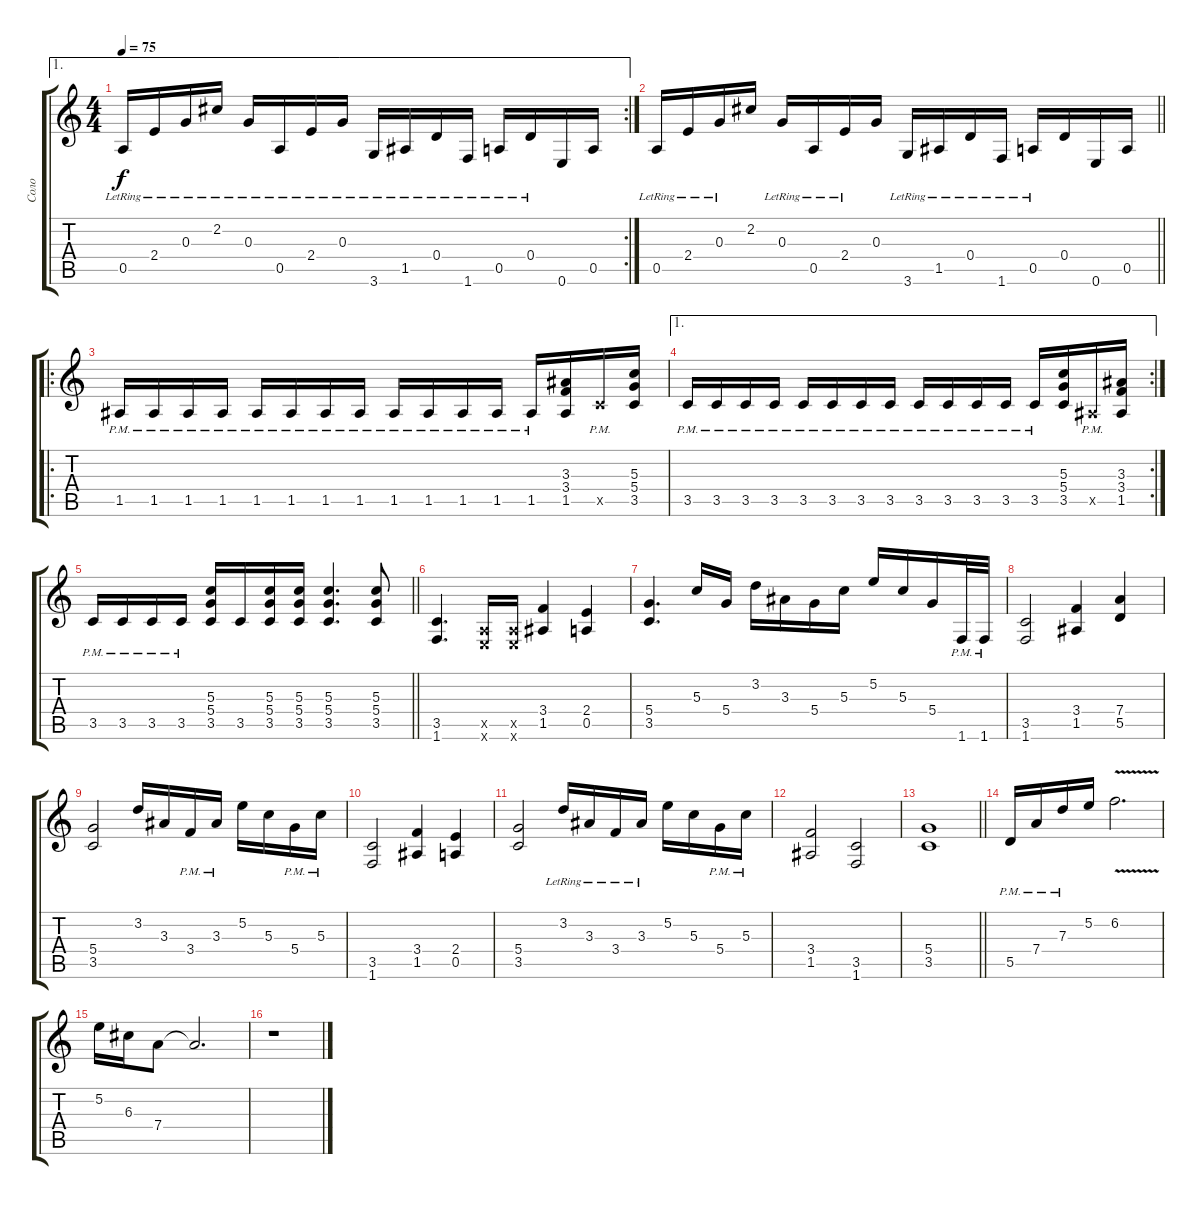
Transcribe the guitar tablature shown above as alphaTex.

\track ("Соло" "Соло") {instrument acousticguitarsteel}
\staff {score tabs}
\tuning (E4 B3 G3 D3 A2 E2) {hide}
\ae 1
\rc 2
\ts (4 4)
\tempo 75
\clef g2
\ks c
0.5{lr}.16{dy f} 2.4{lr}.16 0.3{lr}.16 2.2{lr}.16 0.3{lr}.16 0.5{lr}.16 2.4{lr}.16 0.3{lr}.16 3.6{lr}.16 1.5{lr}.16 0.4{lr}.16 1.6{lr}.16 0.5{lr}.16 0.4{lr}.16 0.6.16 0.5.16 |
\barLineRight lightlight
0.5{lr}.16 2.4{lr}.16 0.3{lr}.16 2.2.16 0.3{lr}.16 0.5{lr}.16 2.4{lr}.16 0.3.16 3.6{lr}.16 1.5{lr}.16 0.4{lr}.16 1.6{lr}.16 0.5{lr}.16 0.4.16 0.6.16 0.5.16 |
\ro
1.5{pm}.16{instrument distortionguitar} 1.5{pm}.16 1.5{pm}.16 1.5{pm}.16 1.5{pm}.16 1.5{pm}.16 1.5{pm}.16 1.5{pm}.16 1.5{pm}.16 1.5{pm}.16 1.5{pm}.16 1.5{pm}.16 1.5{pm}.16 (3.3 3.4 1.5).16 3.5{pm x}.16 (5.3 5.4 3.5).16 |
\ae 1
\rc 2
3.5{pm}.16 3.5{pm}.16 3.5{pm}.16 3.5{pm}.16 3.5{pm}.16 3.5{pm}.16 3.5{pm}.16 3.5{pm}.16 3.5{pm}.16 3.5{pm}.16 3.5{pm}.16 3.5{pm}.16 3.5{pm}.16 (5.3 5.4 3.5).16 1.5{pm x}.16 (3.3 3.4 1.5).16 |
\barLineRight lightlight
3.5{pm}.16 3.5{pm}.16 3.5{pm}.16 3.5{pm}.16 (5.3 5.4 3.5).16 3.5.16 (5.3 5.4 3.5).16 (5.3 5.4 3.5).16 (5.3 5.4 3.5).4{d} (5.3 5.4 3.5).8 |
(3.5 1.6).4{d instrument distortionguitar} (0.5{x} 0.6{x}).16 (0.5{x} 0.6{x}).16 (3.4 1.5).4 (2.4 0.5).4 |
(5.4 3.5).4{d} 5.3.16 5.4.16 3.2.16 3.3.16 5.4.16 5.3.16 5.2.16 5.3.16 5.4.16 1.6{pm}.32 1.6{pm}.32 |
(3.5 1.6).2 (3.4 1.5).4 (7.4 5.5).4 |
(5.4 3.5).2 3.2.16 3.3.16 3.4{pm}.16 3.3{pm}.16 5.2.16 5.3.16 5.4{pm}.16 5.3{pm}.16 |
(3.5 1.6).2 (3.4 1.5).4 (2.4 0.5).4 |
(5.4 3.5).2 3.2{lr}.16 3.3{lr}.16 3.4{lr}.16 3.3{lr}.16 5.2.16 5.3.16 5.4{pm}.16 5.3{pm}.16 |
(3.4 1.5).2 (3.5 1.6).2 |
\barLineRight lightlight
(5.4 3.5).1 |
5.5{pm}.16 7.4{pm}.16 7.3{pm}.16 5.2.16 6.2{v}.2{d} |
5.2.16 6.3.16 7.4.8 7.4{t}.2{d} |
r.1
